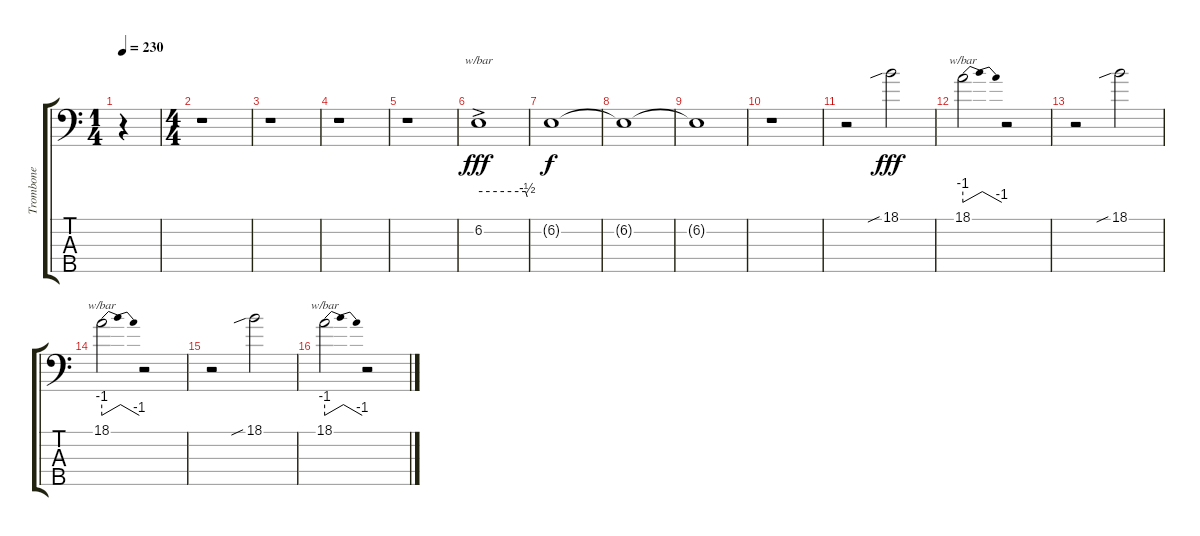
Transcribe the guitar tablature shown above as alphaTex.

\track ("Trombone" "Trombone") {instrument trombone}
\staff {score tabs}
\tuning (F3 Bb2 F2 Bb1 Bb0) {hide}
\ts (1 4)
\tempo 230
\tempo 160
\tempo 230
\clef f4
\ks c
r.4{dy fff instrument trombone} |
\ts (4 4)
r.1 |
r.1 |
r.1 |
r.1 |
6.2{ac}.1{tbe (custom default 0 0 58 0 60 -2)} |
6.2{t}.1{dy f} |
6.2{t}.1 |
6.2{t}.1 |
r.1 |
r.2 18.1{sib}.2{dy fff} |
18.1.2{tbe (dip default 0 -4 3 0 53 0 60 -4)} r.2 |
r.2 18.1{sib}.2 |
18.1.2{tbe (dip default 0 -4 3 0 53 0 60 -4)} r.2 |
r.2 18.1{sib}.2 |
18.1.2{tbe (dip default 0 -4 3 0 53 0 60 -4)} r.2
